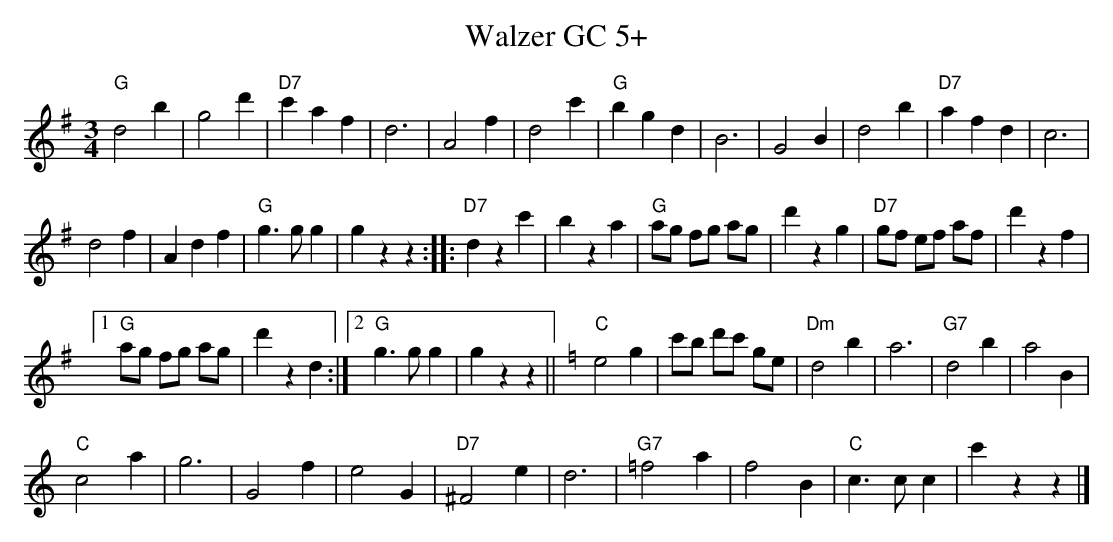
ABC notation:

X:1
T:Walzer GC 5+
M:3/4
L:1/4
K:Gmaj
"G"d2b | g2d' | "D7"c'af | d3 | A2f | d2c' | "G"bgd | B3 | G2B | d2b | "D7"afd | c3 |
d2f | Adf | "G"g>gg | gzz :: "D7"dzc' | bza | [L:1/8] "G"ag fg ag | d'2z2g2 | "D7"gf ef af | d'2z2f2 |1
"G"ag fg ag | d'2z2d2 :|2 "G"g3g g2 | g2 z2z2 || [K:Cmaj] "C"e4g2 | c'b d'c' ge | [L:1/4] "Dm"d2b | a3 | "G7"d2b | a2B |
"C"c2a | g3 | G2f | e2G | "D7"^F2e | d3 | "G7"=f2a | f2B | "C"c>c c | c'zz |]
